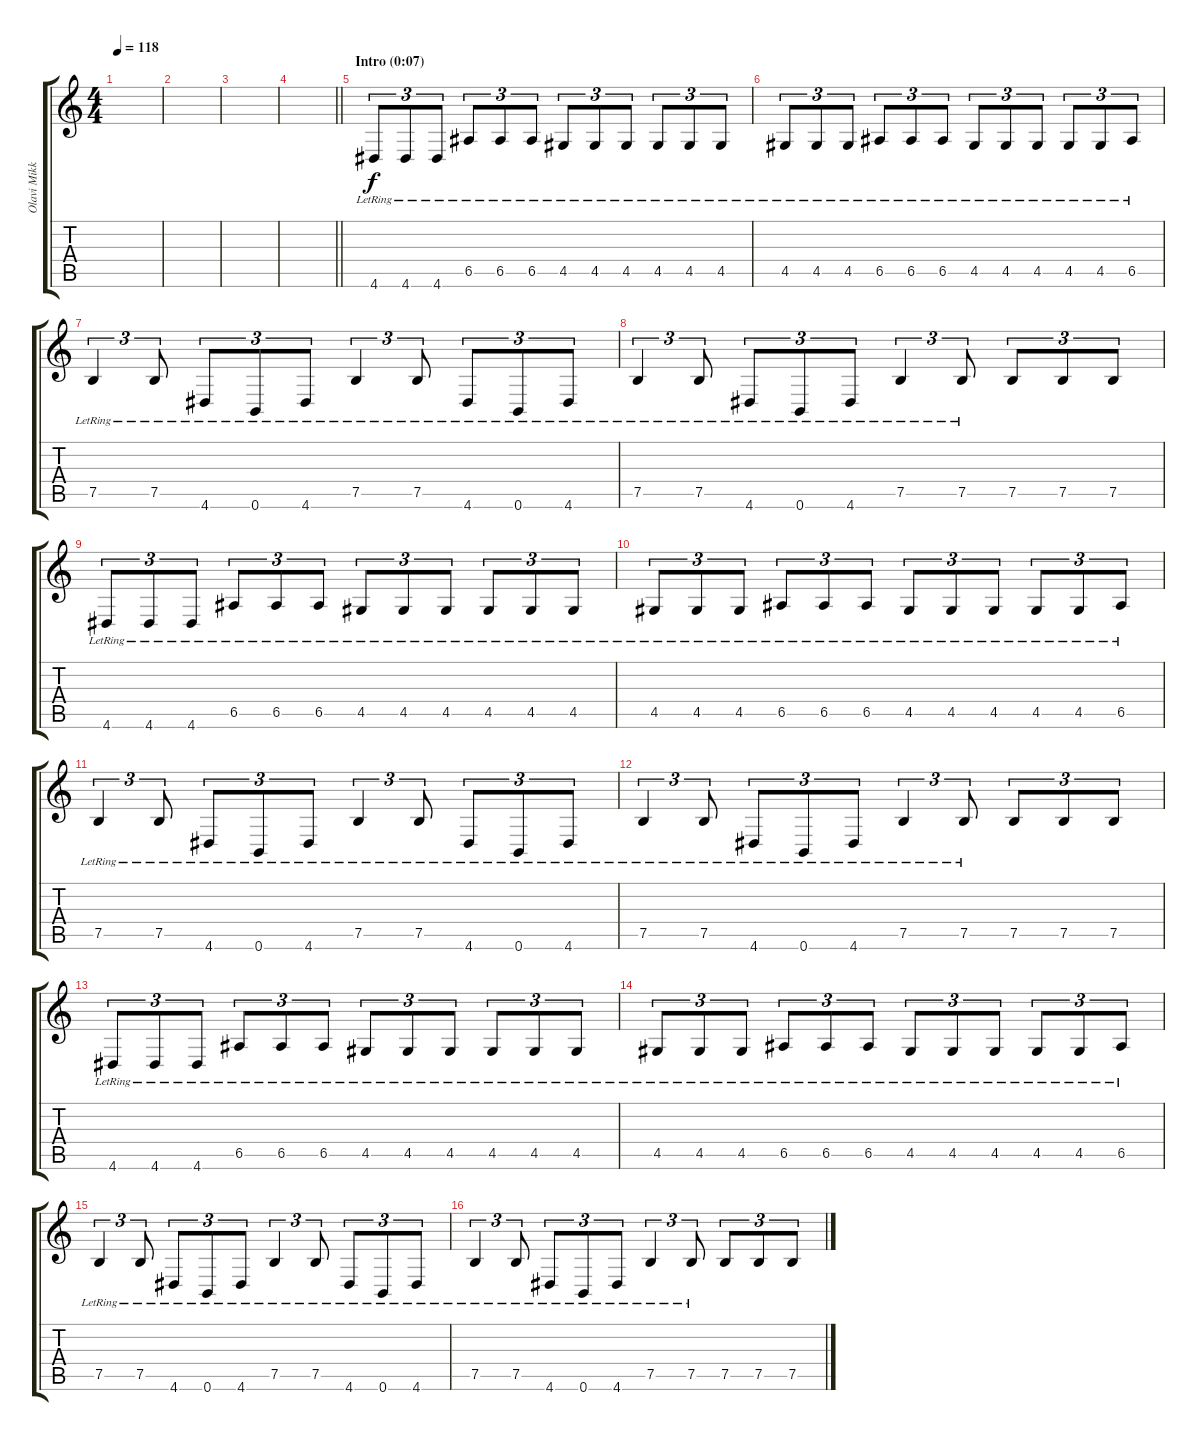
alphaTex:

\track ("Olavi Mikkonen" "Olavi Mikk") {instrument distortionguitar}
\staff {score tabs}
\tuning (B3 Gb3 D3 A2 E2 B1) {hide}
\ts (4 4)
\tempo 118
\clef g2
\ks c
|
|
|
\barLineRight lightlight
|
\section ("" "Intro (0:07)")
4.6{lr}.8{tu (3 2) volume 5} 4.6{lr}.8{tu (3 2)} 4.6{lr}.8{tu (3 2)} 6.5{lr}.8{tu (3 2)} 6.5{lr}.8{tu (3 2)} 6.5{lr}.8{tu (3 2)} 4.5{lr}.8{tu (3 2)} 4.5{lr}.8{tu (3 2)} 4.5{lr}.8{tu (3 2)} 4.5{lr}.8{tu (3 2)} 4.5{lr}.8{tu (3 2)} 4.5{lr}.8{tu (3 2)} |
4.5{lr}.8{tu (3 2)} 4.5{lr}.8{tu (3 2)} 4.5{lr}.8{tu (3 2)} 6.5{lr}.8{tu (3 2)} 6.5{lr}.8{tu (3 2)} 6.5{lr}.8{tu (3 2)} 4.5{lr}.8{tu (3 2)} 4.5{lr}.8{tu (3 2)} 4.5{lr}.8{tu (3 2)} 4.5{lr}.8{tu (3 2)} 4.5{lr}.8{tu (3 2)} 6.5{lr}.8{tu (3 2)} |
7.5{lr}.4{tu (3 2)} 7.5{lr}.8{tu (3 2)} 4.6{lr}.8{tu (3 2)} 0.6{lr}.8{tu (3 2)} 4.6{lr}.8{tu (3 2)} 7.5{lr}.4{tu (3 2)} 7.5{lr}.8{tu (3 2)} 4.6{lr}.8{tu (3 2)} 0.6{lr}.8{tu (3 2)} 4.6{lr}.8{tu (3 2)} |
7.5{lr}.4{tu (3 2)} 7.5{lr}.8{tu (3 2)} 4.6{lr}.8{tu (3 2)} 0.6{lr}.8{tu (3 2)} 4.6{lr}.8{tu (3 2)} 7.5{lr}.4{tu (3 2)} 7.5{lr}.8{tu (3 2)} 7.5.8{tu (3 2)} 7.5.8{tu (3 2)} 7.5.8{tu (3 2)} |
4.6{lr}.8{tu (3 2)} 4.6{lr}.8{tu (3 2)} 4.6{lr}.8{tu (3 2)} 6.5{lr}.8{tu (3 2)} 6.5{lr}.8{tu (3 2)} 6.5{lr}.8{tu (3 2)} 4.5{lr}.8{tu (3 2)} 4.5{lr}.8{tu (3 2)} 4.5{lr}.8{tu (3 2)} 4.5{lr}.8{tu (3 2)} 4.5{lr}.8{tu (3 2)} 4.5{lr}.8{tu (3 2)} |
4.5{lr}.8{tu (3 2)} 4.5{lr}.8{tu (3 2)} 4.5{lr}.8{tu (3 2)} 6.5{lr}.8{tu (3 2)} 6.5{lr}.8{tu (3 2)} 6.5{lr}.8{tu (3 2)} 4.5{lr}.8{tu (3 2)} 4.5{lr}.8{tu (3 2)} 4.5{lr}.8{tu (3 2)} 4.5{lr}.8{tu (3 2)} 4.5{lr}.8{tu (3 2)} 6.5{lr}.8{tu (3 2)} |
7.5{lr}.4{tu (3 2)} 7.5{lr}.8{tu (3 2)} 4.6{lr}.8{tu (3 2)} 0.6{lr}.8{tu (3 2)} 4.6{lr}.8{tu (3 2)} 7.5{lr}.4{tu (3 2)} 7.5{lr}.8{tu (3 2)} 4.6{lr}.8{tu (3 2)} 0.6{lr}.8{tu (3 2)} 4.6{lr}.8{tu (3 2)} |
7.5{lr}.4{tu (3 2)} 7.5{lr}.8{tu (3 2)} 4.6{lr}.8{tu (3 2)} 0.6{lr}.8{tu (3 2)} 4.6{lr}.8{tu (3 2)} 7.5{lr}.4{tu (3 2)} 7.5{lr}.8{tu (3 2)} 7.5.8{tu (3 2)} 7.5.8{tu (3 2)} 7.5.8{tu (3 2)} |
4.6{lr}.8{tu (3 2)} 4.6{lr}.8{tu (3 2)} 4.6{lr}.8{tu (3 2)} 6.5{lr}.8{tu (3 2)} 6.5{lr}.8{tu (3 2)} 6.5{lr}.8{tu (3 2)} 4.5{lr}.8{tu (3 2)} 4.5{lr}.8{tu (3 2)} 4.5{lr}.8{tu (3 2)} 4.5{lr}.8{tu (3 2)} 4.5{lr}.8{tu (3 2)} 4.5{lr}.8{tu (3 2)} |
4.5{lr}.8{tu (3 2)} 4.5{lr}.8{tu (3 2)} 4.5{lr}.8{tu (3 2)} 6.5{lr}.8{tu (3 2)} 6.5{lr}.8{tu (3 2)} 6.5{lr}.8{tu (3 2)} 4.5{lr}.8{tu (3 2)} 4.5{lr}.8{tu (3 2)} 4.5{lr}.8{tu (3 2)} 4.5{lr}.8{tu (3 2)} 4.5{lr}.8{tu (3 2)} 6.5{lr}.8{tu (3 2)} |
7.5{lr}.4{tu (3 2)} 7.5{lr}.8{tu (3 2)} 4.6{lr}.8{tu (3 2)} 0.6{lr}.8{tu (3 2)} 4.6{lr}.8{tu (3 2)} 7.5{lr}.4{tu (3 2)} 7.5{lr}.8{tu (3 2)} 4.6{lr}.8{tu (3 2)} 0.6{lr}.8{tu (3 2)} 4.6{lr}.8{tu (3 2)} |
7.5{lr}.4{tu (3 2)} 7.5{lr}.8{tu (3 2)} 4.6{lr}.8{tu (3 2)} 0.6{lr}.8{tu (3 2)} 4.6{lr}.8{tu (3 2)} 7.5{lr}.4{tu (3 2)} 7.5{lr}.8{tu (3 2)} 7.5.8{tu (3 2)} 7.5.8{tu (3 2)} 7.5.8{tu (3 2)}
